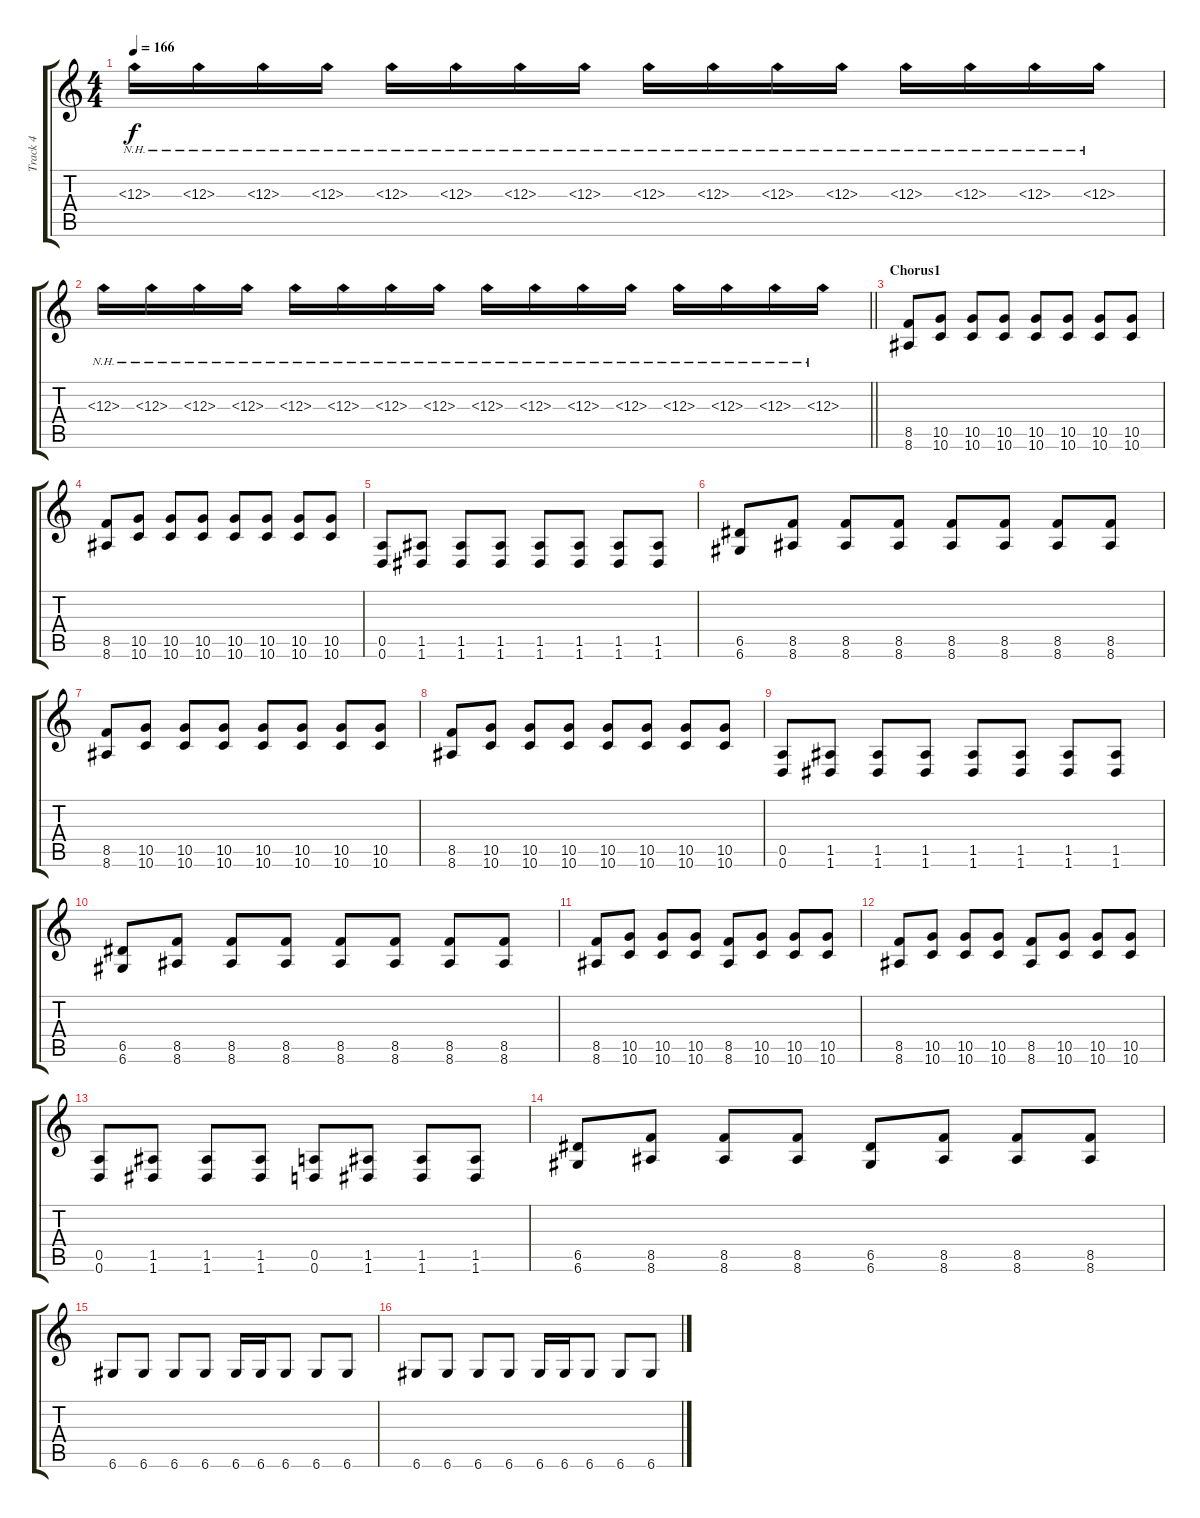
\track ("Track 4" "Track 4") {instrument distortionguitar}
\staff {score tabs}
\tuning (E4 B3 G3 D3 A2 D2) {hide}
\ts (4 4)
\tempo 166
\clef g2
\ks aminor
12.3{nh}.16{dy f} 12.3{nh}.16 12.3{nh}.16 12.3{nh}.16 12.3{nh}.16 12.3{nh}.16 12.3{nh}.16 12.3{nh}.16 12.3{nh}.16 12.3{nh}.16 12.3{nh}.16 12.3{nh}.16 12.3{nh}.16 12.3{nh}.16 12.3{nh}.16 12.3{nh}.16 |
\barLineRight lightlight
12.3{nh}.16 12.3{nh}.16 12.3{nh}.16 12.3{nh}.16 12.3{nh}.16 12.3{nh}.16 12.3{nh}.16 12.3{nh}.16 12.3{nh}.16 12.3{nh}.16 12.3{nh}.16 12.3{nh}.16 12.3{nh}.16 12.3{nh}.16 12.3{nh}.16 12.3{nh}.16 |
\section ("" "Chorus1")
\ks c
(8.5 8.6).8 (10.5 10.6).8 (10.5 10.6).8 (10.5 10.6).8 (10.5 10.6).8 (10.5 10.6).8 (10.5 10.6).8 (10.5 10.6).8 |
(8.5 8.6).8 (10.5 10.6).8 (10.5 10.6).8 (10.5 10.6).8 (10.5 10.6).8 (10.5 10.6).8 (10.5 10.6).8 (10.5 10.6).8 |
(0.5 0.6).8 (1.5 1.6).8 (1.5 1.6).8 (1.5 1.6).8 (1.5 1.6).8 (1.5 1.6).8 (1.5 1.6).8 (1.5 1.6).8 |
(6.5 6.6).8 (8.5 8.6).8 (8.5 8.6).8 (8.5 8.6).8 (8.5 8.6).8 (8.5 8.6).8 (8.5 8.6).8 (8.5 8.6).8 |
(8.5 8.6).8 (10.5 10.6).8 (10.5 10.6).8 (10.5 10.6).8 (10.5 10.6).8 (10.5 10.6).8 (10.5 10.6).8 (10.5 10.6).8 |
(8.5 8.6).8 (10.5 10.6).8 (10.5 10.6).8 (10.5 10.6).8 (10.5 10.6).8 (10.5 10.6).8 (10.5 10.6).8 (10.5 10.6).8 |
(0.5 0.6).8 (1.5 1.6).8 (1.5 1.6).8 (1.5 1.6).8 (1.5 1.6).8 (1.5 1.6).8 (1.5 1.6).8 (1.5 1.6).8 |
(6.5 6.6).8 (8.5 8.6).8 (8.5 8.6).8 (8.5 8.6).8 (8.5 8.6).8 (8.5 8.6).8 (8.5 8.6).8 (8.5 8.6).8 |
(8.5 8.6).8 (10.5 10.6).8 (10.5 10.6).8 (10.5 10.6).8 (8.5 8.6).8 (10.5 10.6).8 (10.5 10.6).8 (10.5 10.6).8 |
(8.5 8.6).8 (10.5 10.6).8 (10.5 10.6).8 (10.5 10.6).8 (8.5 8.6).8 (10.5 10.6).8 (10.5 10.6).8 (10.5 10.6).8 |
(0.5 0.6).8 (1.5 1.6).8 (1.5 1.6).8 (1.5 1.6).8 (0.5 0.6).8 (1.5 1.6).8 (1.5 1.6).8 (1.5 1.6).8 |
(6.5 6.6).8 (8.5 8.6).8 (8.5 8.6).8 (8.5 8.6).8 (6.5 6.6).8 (8.5 8.6).8 (8.5 8.6).8 (8.5 8.6).8 |
6.6.8 6.6.8 6.6.8 6.6.8 6.6.16 6.6.16 6.6.8 6.6.8 6.6.8 |
6.6.8 6.6.8 6.6.8 6.6.8 6.6.16 6.6.16 6.6.8 6.6.8 6.6.8
